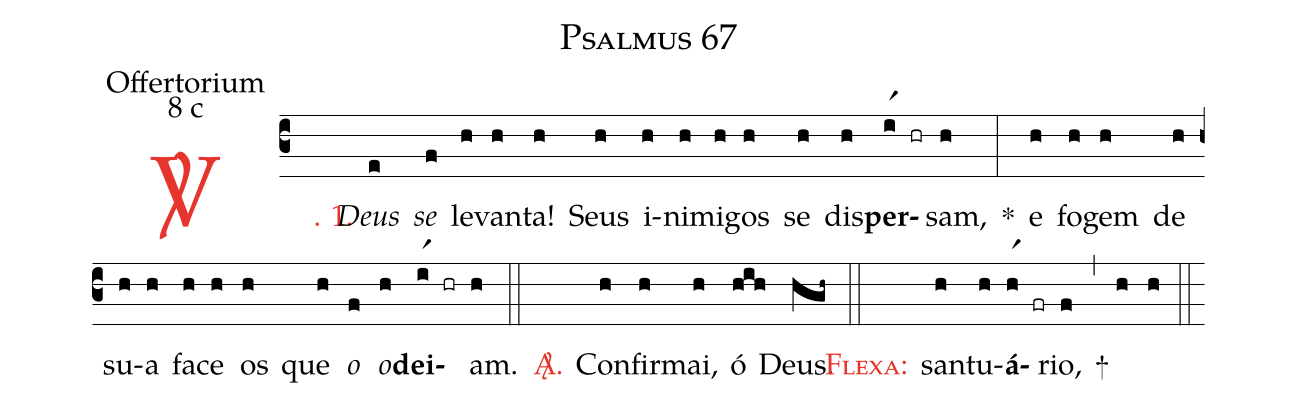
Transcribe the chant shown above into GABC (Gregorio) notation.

name: Psalmus 67;
office-part: Offertorium;
mode: 8;
mode-differentia: c;
%%
(c3)

<c><sp>V/</sp>. 1.</c>() <i>Deus</i>(e) <i>se</i>(f) le(h)van(h)ta!(h) Seus(h) i(h)ni(h)mi(h)gos(h) se(h) dis(h)<b>per</b>(ir1 hr)sam,(h) *(:) e(h) fo(h)gem(h) de(h) su(h)a(h) fa(h)ce(h) os(h) que(h) <i>o</i>(f) <i>o</i>(h)<b>dei</b>(ir1 hr)am.(h)

(::)

<nlba><c><sp>A/</sp>.</c>() Con</nlba>(h)fir(h)mai,(h) ó(hih) Deus.(hgh~)

(::)

<nlba><c><sc>Flexa:</sc></c>() san</nlba>(h)tu(h)<b>á</b>(hr1 fr)rio,(f) +(,) (h) (h)

(::)
